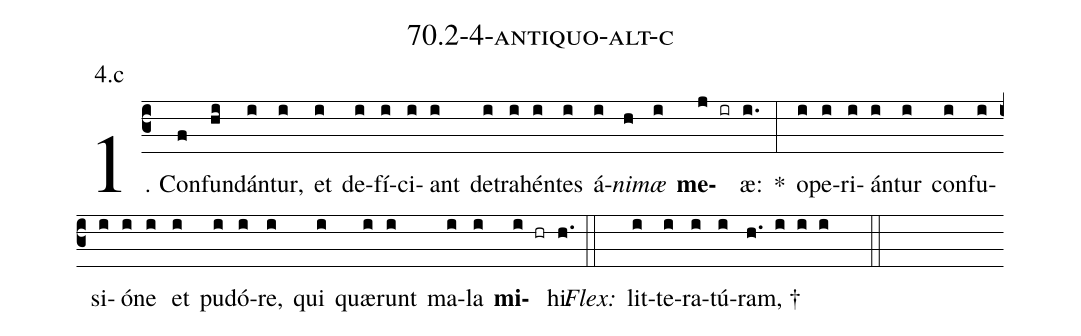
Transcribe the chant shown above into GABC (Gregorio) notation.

name: 70.2-4-antiquo-alt-c;
annotation: 4.c;
%%
(c3)1. Con(f)fun(hi)dán(i)tur,(i) et(i) de(i)fí(i)ci(i)ant(i) de(i)tra(i)hén(i)tes(i) á(i)<i>ni</i>(h)<i>mæ</i>(i) <b>me</b>(j ir)æ:(i.) *(:) o(i)pe(i)ri(i)án(i)tur(i) con(i)fu(i)si(i)ó(i)ne(i) et(i) pu(i)dó(i)re,(i) qui(i) quæ(i)runt(i) ma(i)la(i) <b>mi</b>(i hr)hi.(h.) (::)
<i>Flex:</i>()  lit(i)te(i)ra(i)tú(i)ram, †(h. i i i  ::)
